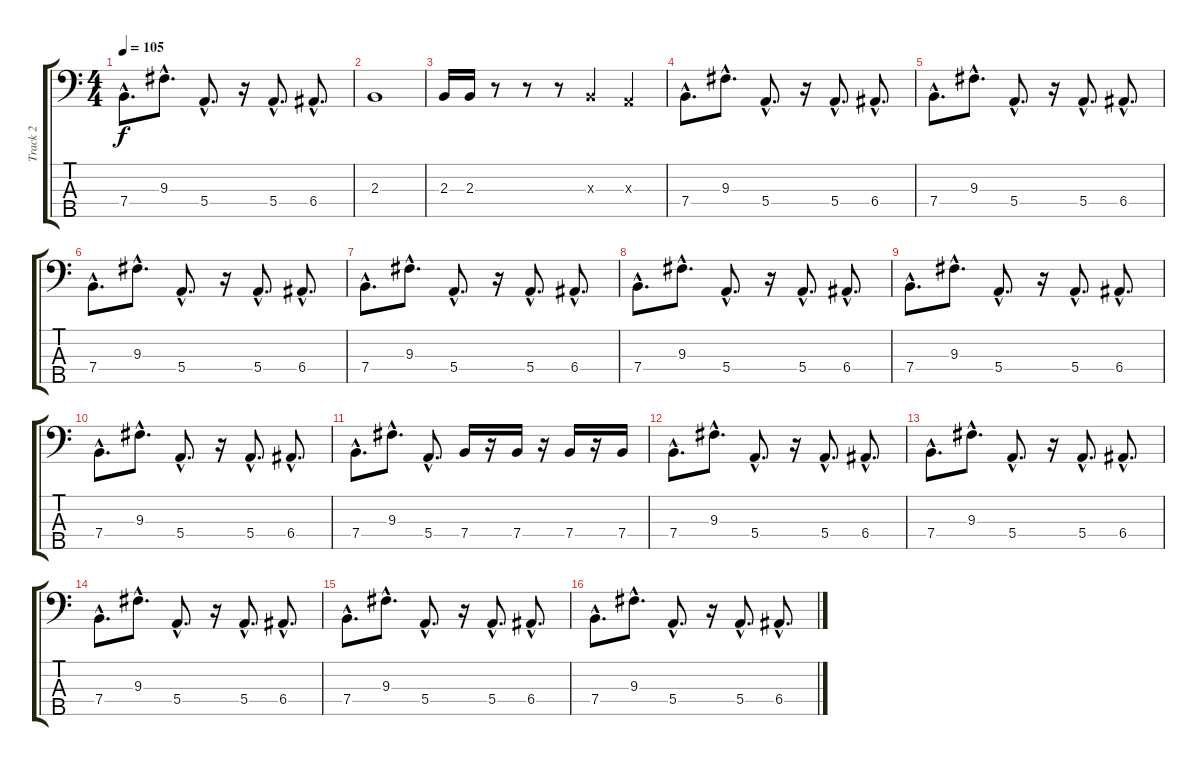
\track ("Track 2" "Track 2") {instrument electricbassfinger}
\staff {score tabs}
\tuning (G2 D2 A1 E1 B0) {hide}
\ts (4 4)
\tempo 105
\clef f4
\ks c
7.4{hac}.8{d dy f} 9.3{hac}.8{d} 5.4{hac}.8{d} r.16 5.4{hac}.8{d} 6.4{hac}.8{d} |
2.3.1 |
2.3.16 2.3.16 r.8 r.8 r.8 2.3{x}.4 0.3{x}.4 |
7.4{hac}.8{d} 9.3{hac}.8{d} 5.4{hac}.8{d} r.16 5.4{hac}.8{d} 6.4{hac}.8{d} |
7.4{hac}.8{d} 9.3{hac}.8{d} 5.4{hac}.8{d} r.16 5.4{hac}.8{d} 6.4{hac}.8{d} |
7.4{hac}.8{d} 9.3{hac}.8{d} 5.4{hac}.8{d} r.16 5.4{hac}.8{d} 6.4{hac}.8{d} |
7.4{hac}.8{d} 9.3{hac}.8{d} 5.4{hac}.8{d} r.16 5.4{hac}.8{d} 6.4{hac}.8{d} |
7.4{hac}.8{d} 9.3{hac}.8{d} 5.4{hac}.8{d} r.16 5.4{hac}.8{d} 6.4{hac}.8{d} |
7.4{hac}.8{d} 9.3{hac}.8{d} 5.4{hac}.8{d} r.16 5.4{hac}.8{d} 6.4{hac}.8{d} |
7.4{hac}.8{d} 9.3{hac}.8{d} 5.4{hac}.8{d} r.16 5.4{hac}.8{d} 6.4{hac}.8{d} |
7.4{hac}.8{d} 9.3{hac}.8{d} 5.4{hac}.8{d} 7.4.16 r.16 7.4.16 r.16 7.4.16 r.16 7.4.16 |
7.4{hac}.8{d} 9.3{hac}.8{d} 5.4{hac}.8{d} r.16 5.4{hac}.8{d} 6.4{hac}.8{d} |
7.4{hac}.8{d} 9.3{hac}.8{d} 5.4{hac}.8{d} r.16 5.4{hac}.8{d} 6.4{hac}.8{d} |
7.4{hac}.8{d} 9.3{hac}.8{d} 5.4{hac}.8{d} r.16 5.4{hac}.8{d} 6.4{hac}.8{d} |
7.4{hac}.8{d} 9.3{hac}.8{d} 5.4{hac}.8{d} r.16 5.4{hac}.8{d} 6.4{hac}.8{d} |
7.4{hac}.8{d} 9.3{hac}.8{d} 5.4{hac}.8{d} r.16 5.4{hac}.8{d} 6.4{hac}.8{d}
